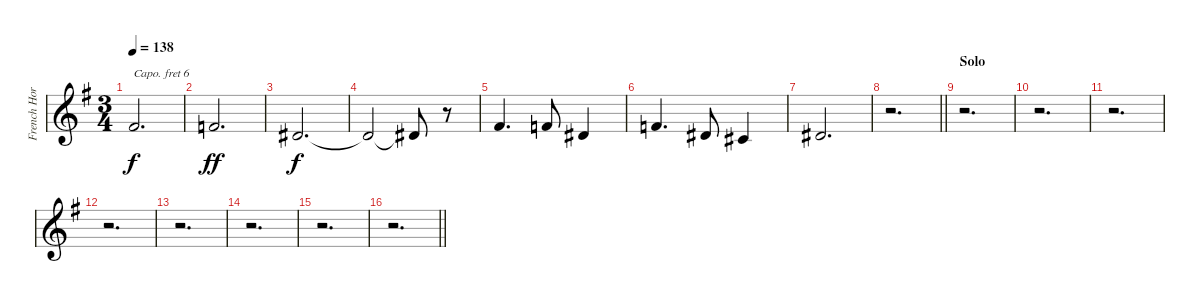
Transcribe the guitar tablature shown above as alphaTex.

\track ("French Horns in F" "French Hor") {instrument frenchhorn}
\staff {score}
\capo 6
\tuning (Eb4 Bb3 Gb3 Db3 Ab2 Eb2) {hide}
\ts (3 4)
\tempo 138
\clef g2
\ks eminor
2.2.2{d dy f} |
1.2.2{d dy ff} |
3.3.2{d dy f} |
3.3{t}.2 3.3{t}.8 r.8 |
2.2.4{d} 1.2.8 3.3.4 |
1.2.4{d} 3.3.8 1.3.4 |
3.3.2{d} |
\barLineRight lightlight
r.2{d} |
\section ("" "Solo")
r.2{d} |
r.2{d} |
r.2{d} |
r.2{d} |
r.2{d} |
r.2{d} |
r.2{d} |
\barLineRight lightlight
r.2{d}
